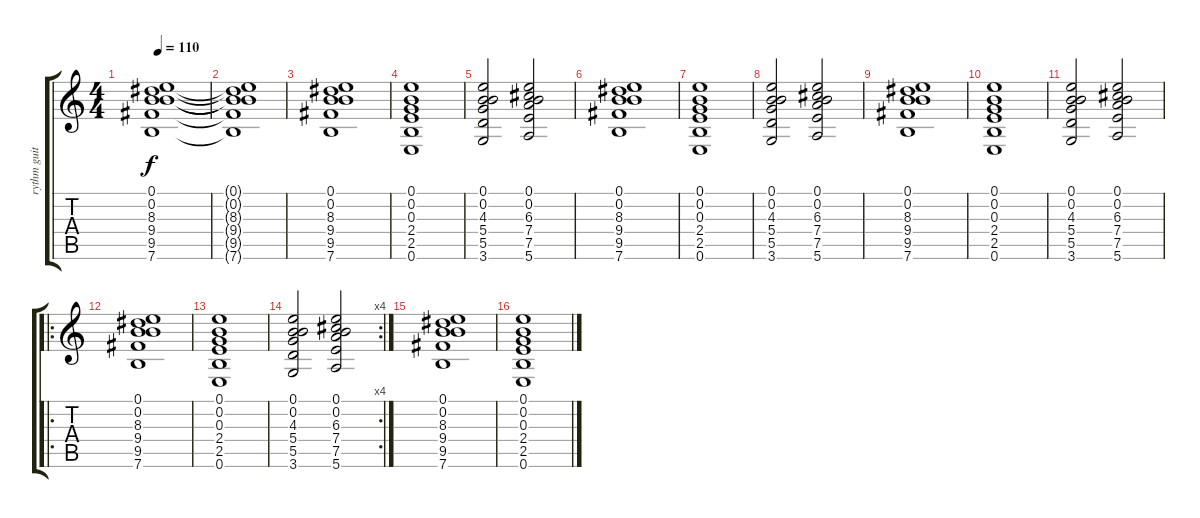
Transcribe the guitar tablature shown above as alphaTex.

\track ("rythm guitar" "rythm guit") {instrument acousticguitarsteel}
\staff {score tabs}
\tuning (E4 B3 G3 D3 A2 E2) {hide}
\ts (4 4)
\tempo 110
\clef g2
\ks c
(0.1 0.2 8.3 9.4 9.5 7.6).1{dy f} |
(0.1{t} 0.2{t} 8.3{t} 9.4{t} 9.5{t} 7.6{t}).1 |
(0.1 0.2 8.3 9.4 9.5 7.6).1 |
(0.1 0.2 0.3 2.4 2.5 0.6).1 |
(0.1 0.2 4.3 5.4 5.5 3.6).2 (0.1 0.2 6.3 7.4 7.5 5.6).2 |
(0.1 0.2 8.3 9.4 9.5 7.6).1 |
(0.1 0.2 0.3 2.4 2.5 0.6).1 |
(0.1 0.2 4.3 5.4 5.5 3.6).2 (0.1 0.2 6.3 7.4 7.5 5.6).2 |
(0.1 0.2 8.3 9.4 9.5 7.6).1 |
(0.1 0.2 0.3 2.4 2.5 0.6).1 |
(0.1 0.2 4.3 5.4 5.5 3.6).2 (0.1 0.2 6.3 7.4 7.5 5.6).2 |
\ro
(0.1 0.2 8.3 9.4 9.5 7.6).1 |
(0.1 0.2 0.3 2.4 2.5 0.6).1 |
\rc 4
(0.1 0.2 4.3 5.4 5.5 3.6).2 (0.1 0.2 6.3 7.4 7.5 5.6).2 |
(0.1 0.2 8.3 9.4 9.5 7.6).1 |
(0.1 0.2 0.3 2.4 2.5 0.6).1
